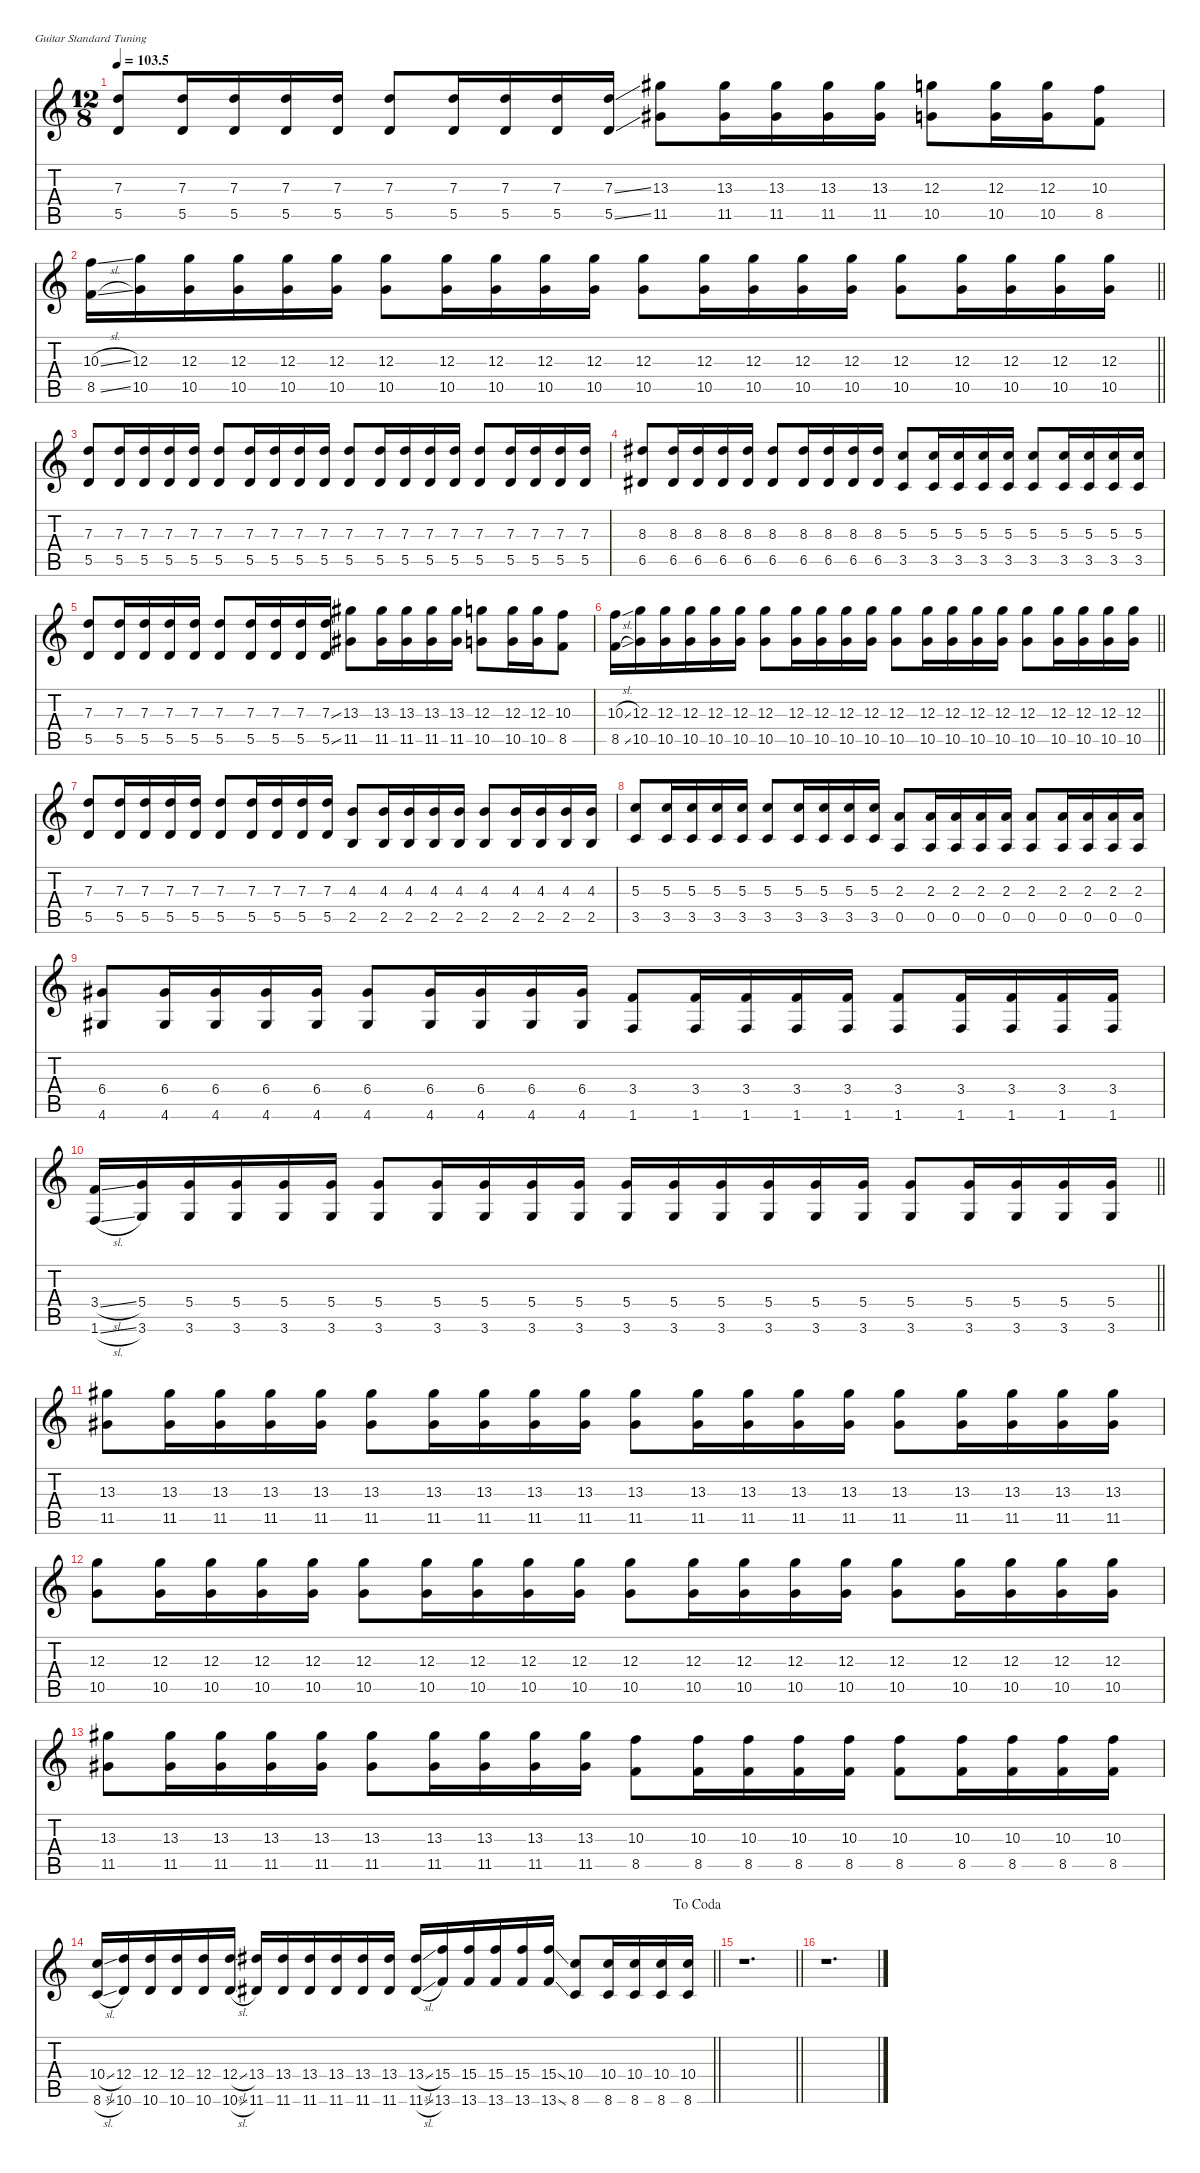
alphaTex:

\defaultSystemsLayout 4
\hideDynamics
\bracketExtendMode nobrackets
\singleTrackTrackNamePolicy hidden
\multiTrackTrackNamePolicy hidden
\firstSystemTrackNameMode fullname
\firstSystemTrackNameOrientation horizontal
\otherSystemsTrackNameOrientation horizontal
\track ("Guitar Track 1" "od.guit.") {defaultSystemsLayout 4 instrument overdrivenguitar}
\staff {score tabs}
\tuning (E4 B3 G3 D3 A2 E2)
\ts (12 8)
\tempo
103.5
\accidentals auto
\clef g2
\ottava regular
\simile none
\ks c
(7.3 5.5).8{dy f beam Up} (7.3 5.5).16{beam Up} (7.3 5.5).16{beam Up} (7.3 5.5).16{beam Up} (7.3 5.5).16{beam Up} (7.3 5.5).8{beam Up} (7.3 5.5).16{beam Up} (7.3 5.5).16{beam Up} (7.3 5.5).16{beam Up} (7.3{ss} 5.5{ss}).16{beam Up} (13.3{acc #} 11.5{acc #}).8{beam Down} (13.3{acc #} 11.5{acc #}).16{beam Down} (13.3{acc #} 11.5{acc #}).16{beam Down} (13.3{acc #} 11.5{acc #}).16{beam Down} (13.3{acc #} 11.5{acc #}).16{beam Down} (12.3 10.5).8{beam Down} (12.3 10.5).16{beam Down} (12.3 10.5).16{beam Down} (10.3 8.5).8{beam Down} |
\barLineRight lightlight
(10.3{sl} 8.5{sl}).16{beam Down} (12.3 10.5).16{beam Down} (12.3 10.5).16{beam Down} (12.3 10.5).16{beam Down} (12.3 10.5).16{beam Down} (12.3 10.5).16{beam Down} (12.3 10.5).8{beam Down} (12.3 10.5).16{beam Down} (12.3 10.5).16{beam Down} (12.3 10.5).16{beam Down} (12.3 10.5).16{beam Down} (12.3 10.5).8{beam Down} (12.3 10.5).16{beam Down} (12.3 10.5).16{beam Down} (12.3 10.5).16{beam Down} (12.3 10.5).16{beam Down} (12.3 10.5).8{beam Down} (12.3 10.5).16{beam Down} (12.3 10.5).16{beam Down} (12.3 10.5).16{beam Down} (12.3 10.5).16{beam Down} |
(7.3 5.5).8{beam Up} (7.3 5.5).16{beam Up} (7.3 5.5).16{beam Up} (7.3 5.5).16{beam Up} (7.3 5.5).16{beam Up} (7.3 5.5).8{beam Up} (7.3 5.5).16{beam Up} (7.3 5.5).16{beam Up} (7.3 5.5).16{beam Up} (7.3 5.5).16{beam Up} (7.3 5.5).8{beam Up} (7.3 5.5).16{beam Up} (7.3 5.5).16{beam Up} (7.3 5.5).16{beam Up} (7.3 5.5).16{beam Up} (7.3 5.5).8{beam Up} (7.3 5.5).16{beam Up} (7.3 5.5).16{beam Up} (7.3 5.5).16{beam Up} (7.3 5.5).16{beam Up} |
(8.3{acc #} 6.5{acc #}).8{beam Up} (8.3{acc #} 6.5{acc #}).16{beam Up} (8.3{acc #} 6.5{acc #}).16{beam Up} (8.3{acc #} 6.5{acc #}).16{beam Up} (8.3{acc #} 6.5{acc #}).16{beam Up} (8.3{acc #} 6.5{acc #}).8{beam Up} (8.3{acc #} 6.5{acc #}).16{beam Up} (8.3{acc #} 6.5{acc #}).16{beam Up} (8.3{acc #} 6.5{acc #}).16{beam Up} (8.3{acc #} 6.5{acc #}).16{beam Up} (5.3 3.5).8{beam Up} (5.3 3.5).16{beam Up} (5.3 3.5).16{beam Up} (5.3 3.5).16{beam Up} (5.3 3.5).16{beam Up} (5.3 3.5).8{beam Up} (5.3 3.5).16{beam Up} (5.3 3.5).16{beam Up} (5.3 3.5).16{beam Up} (5.3 3.5).16{beam Up} |
(7.3 5.5).8{beam Up} (7.3 5.5).16{beam Up} (7.3 5.5).16{beam Up} (7.3 5.5).16{beam Up} (7.3 5.5).16{beam Up} (7.3 5.5).8{beam Up} (7.3 5.5).16{beam Up} (7.3 5.5).16{beam Up} (7.3 5.5).16{beam Up} (7.3{ss} 5.5{ss}).16{beam Up} (13.3{acc #} 11.5{acc #}).8{beam Down} (13.3{acc #} 11.5{acc #}).16{beam Down} (13.3{acc #} 11.5{acc #}).16{beam Down} (13.3{acc #} 11.5{acc #}).16{beam Down} (13.3{acc #} 11.5{acc #}).16{beam Down} (12.3 10.5).8{beam Down} (12.3 10.5).16{beam Down} (12.3 10.5).16{beam Down} (10.3 8.5).8{beam Down} |
\barLineRight lightlight
(10.3{sl} 8.5{sl}).16{beam Down} (12.3 10.5).16{beam Down} (12.3 10.5).16{beam Down} (12.3 10.5).16{beam Down} (12.3 10.5).16{beam Down} (12.3 10.5).16{beam Down} (12.3 10.5).8{beam Down} (12.3 10.5).16{beam Down} (12.3 10.5).16{beam Down} (12.3 10.5).16{beam Down} (12.3 10.5).16{beam Down} (12.3 10.5).8{beam Down} (12.3 10.5).16{beam Down} (12.3 10.5).16{beam Down} (12.3 10.5).16{beam Down} (12.3 10.5).16{beam Down} (12.3 10.5).8{beam Down} (12.3 10.5).16{beam Down} (12.3 10.5).16{beam Down} (12.3 10.5).16{beam Down} (12.3 10.5).16{beam Down} |
(7.3 5.5).8{beam Up} (7.3 5.5).16{beam Up} (7.3 5.5).16{beam Up} (7.3 5.5).16{beam Up} (7.3 5.5).16{beam Up} (7.3 5.5).8{beam Up} (7.3 5.5).16{beam Up} (7.3 5.5).16{beam Up} (7.3 5.5).16{beam Up} (7.3 5.5).16{beam Up} (4.3 2.5).8{beam Up} (4.3 2.5).16{beam Up} (4.3 2.5).16{beam Up} (4.3 2.5).16{beam Up} (4.3 2.5).16{beam Up} (4.3 2.5).8{beam Up} (4.3 2.5).16{beam Up} (4.3 2.5).16{beam Up} (4.3 2.5).16{beam Up} (4.3 2.5).16{beam Up} |
(5.3 3.5).8{beam Up} (5.3 3.5).16{beam Up} (5.3 3.5).16{beam Up} (5.3 3.5).16{beam Up} (5.3 3.5).16{beam Up} (5.3 3.5).8{beam Up} (5.3 3.5).16{beam Up} (5.3 3.5).16{beam Up} (5.3 3.5).16{beam Up} (5.3 3.5).16{beam Up} (2.3 0.5).8{beam Up} (2.3 0.5).16{beam Up} (2.3 0.5).16{beam Up} (2.3 0.5).16{beam Up} (2.3 0.5).16{beam Up} (2.3 0.5).8{beam Up} (2.3 0.5).16{beam Up} (2.3 0.5).16{beam Up} (2.3 0.5).16{beam Up} (2.3 0.5).16{beam Up} |
(6.4{acc #} 4.6{acc #}).8{beam Up} (6.4{acc #} 4.6{acc #}).16{beam Up} (6.4{acc #} 4.6{acc #}).16{beam Up} (6.4{acc #} 4.6{acc #}).16{beam Up} (6.4{acc #} 4.6{acc #}).16{beam Up} (6.4{acc #} 4.6{acc #}).8{beam Up} (6.4{acc #} 4.6{acc #}).16{beam Up} (6.4{acc #} 4.6{acc #}).16{beam Up} (6.4{acc #} 4.6{acc #}).16{beam Up} (6.4{acc #} 4.6{acc #}).16{beam Up} (3.4 1.6).8{beam Up} (3.4 1.6).16{beam Up} (3.4 1.6).16{beam Up} (3.4 1.6).16{beam Up} (3.4 1.6).16{beam Up} (3.4 1.6).8{beam Up} (3.4 1.6).16{beam Up} (3.4 1.6).16{beam Up} (3.4 1.6).16{beam Up} (3.4 1.6).16{beam Up} |
\barLineRight lightlight
(3.4{sl} 1.6{sl}).16{beam Up} (5.4 3.6).16{beam Up} (5.4 3.6).16{beam Up} (5.4 3.6).16{beam Up} (5.4 3.6).16{beam Up} (5.4 3.6).16{beam Up} (5.4 3.6).8{beam Up} (5.4 3.6).16{beam Up} (5.4 3.6).16{beam Up} (5.4 3.6).16{beam Up} (5.4 3.6).16{beam Up} (5.4 3.6).16{beam Up} (5.4 3.6).16{beam Up} (5.4 3.6).16{beam Up} (5.4 3.6).16{beam Up} (5.4 3.6).16{beam Up} (5.4 3.6).16{beam Up} (5.4 3.6).8{beam Up} (5.4 3.6).16{beam Up} (5.4 3.6).16{beam Up} (5.4 3.6).16{beam Up} (5.4 3.6).16{beam Up} |
(13.3{acc #} 11.5{acc #}).8{beam Down} (13.3{acc #} 11.5{acc #}).16{beam Down} (13.3{acc #} 11.5{acc #}).16{beam Down} (13.3{acc #} 11.5{acc #}).16{beam Down} (13.3{acc #} 11.5{acc #}).16{beam Down} (13.3{acc #} 11.5{acc #}).8{beam Down} (13.3{acc #} 11.5{acc #}).16{beam Down} (13.3{acc #} 11.5{acc #}).16{beam Down} (13.3{acc #} 11.5{acc #}).16{beam Down} (13.3{acc #} 11.5{acc #}).16{beam Down} (13.3{acc #} 11.5{acc #}).8{beam Down} (13.3{acc #} 11.5{acc #}).16{beam Down} (13.3{acc #} 11.5{acc #}).16{beam Down} (13.3{acc #} 11.5{acc #}).16{beam Down} (13.3{acc #} 11.5{acc #}).16{beam Down} (13.3{acc #} 11.5{acc #}).8{beam Down} (13.3{acc #} 11.5{acc #}).16{beam Down} (13.3{acc #} 11.5{acc #}).16{beam Down} (13.3{acc #} 11.5{acc #}).16{beam Down} (13.3{acc #} 11.5{acc #}).16{beam Down} |
(12.3 10.5).8{beam Down} (12.3 10.5).16{beam Down} (12.3 10.5).16{beam Down} (12.3 10.5).16{beam Down} (12.3 10.5).16{beam Down} (12.3 10.5).8{beam Down} (12.3 10.5).16{beam Down} (12.3 10.5).16{beam Down} (12.3 10.5).16{beam Down} (12.3 10.5).16{beam Down} (12.3 10.5).8{beam Down} (12.3 10.5).16{beam Down} (12.3 10.5).16{beam Down} (12.3 10.5).16{beam Down} (12.3 10.5).16{beam Down} (12.3 10.5).8{beam Down} (12.3 10.5).16{beam Down} (12.3 10.5).16{beam Down} (12.3 10.5).16{beam Down} (12.3 10.5).16{beam Down} |
(13.3{acc #} 11.5{acc #}).8{beam Down} (13.3{acc #} 11.5{acc #}).16{beam Down} (13.3{acc #} 11.5{acc #}).16{beam Down} (13.3{acc #} 11.5{acc #}).16{beam Down} (13.3{acc #} 11.5{acc #}).16{beam Down} (13.3{acc #} 11.5{acc #}).8{beam Down} (13.3{acc #} 11.5{acc #}).16{beam Down} (13.3{acc #} 11.5{acc #}).16{beam Down} (13.3{acc #} 11.5{acc #}).16{beam Down} (13.3{acc #} 11.5{acc #}).16{beam Down} (10.3 8.5).8{beam Down} (10.3 8.5).16{beam Down} (10.3 8.5).16{beam Down} (10.3 8.5).16{beam Down} (10.3 8.5).16{beam Down} (10.3 8.5).8{beam Down} (10.3 8.5).16{beam Down} (10.3 8.5).16{beam Down} (10.3 8.5).16{beam Down} (10.3 8.5).16{beam Down} |
\jump dacoda
\barLineRight lightlight
(10.4{sl} 8.6{sl}).16{beam Up} (12.4 10.6).16{beam Up} (12.4 10.6).16{beam Up} (12.4 10.6).16{beam Up} (12.4 10.6).16{beam Up} (12.4{sl} 10.6{sl}).16{beam Up} (13.4{acc #} 11.6{acc #}).16{beam Up} (13.4{acc #} 11.6{acc #}).16{beam Up} (13.4{acc #} 11.6{acc #}).16{beam Up} (13.4{acc #} 11.6{acc #}).16{beam Up} (13.4{acc #} 11.6{acc #}).16{beam Up} (13.4{acc #} 11.6{acc #}).16{beam Up} (13.4{sl acc #} 11.6{sl acc #}).16{beam Up} (15.4 13.6).16{beam Up} (15.4 13.6).16{beam Up} (15.4 13.6).16{beam Up} (15.4 13.6).16{beam Up} (15.4{ss} 13.6{ss}).16{beam Up} (10.4 8.6).8{beam Up} (10.4 8.6).16{beam Up} (10.4 8.6).16{beam Up} (10.4 8.6).16{beam Up} (10.4 8.6).16{beam Up} |
\barLineRight lightlight
r.1{d beam Down} |
r.1{d beam Down}
